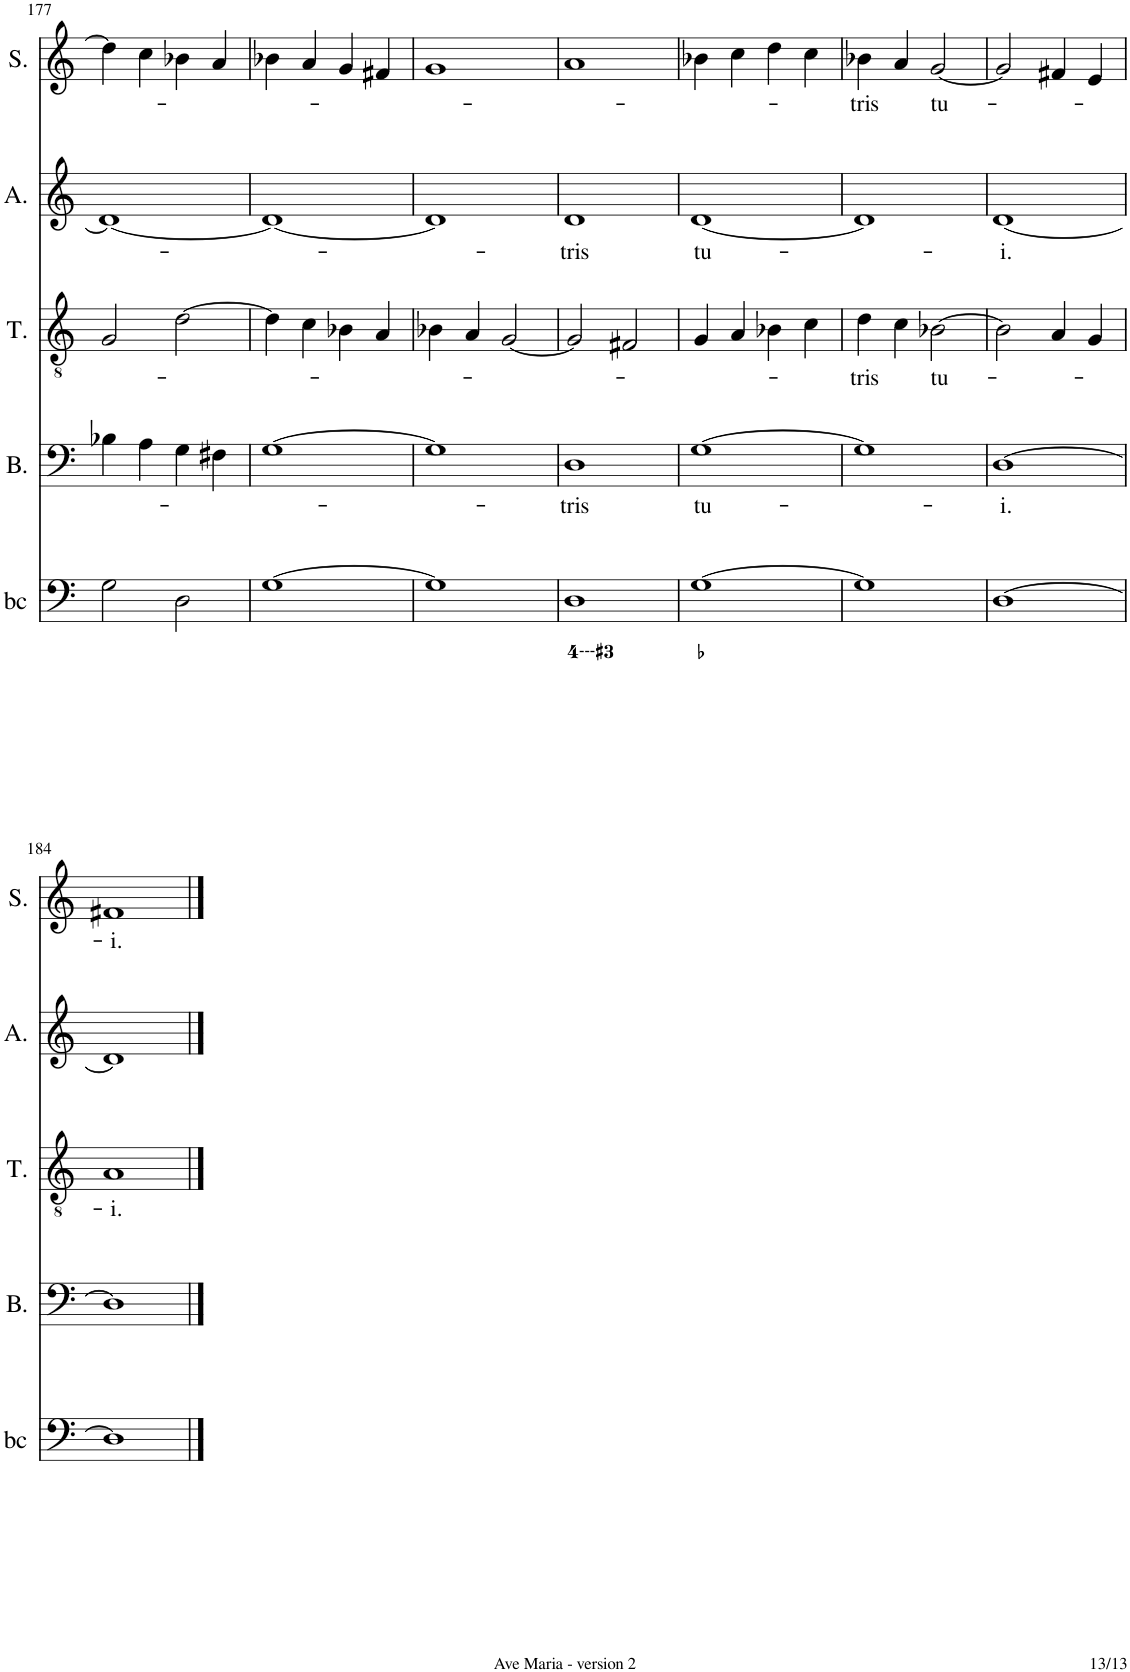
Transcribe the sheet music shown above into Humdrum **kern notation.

**kern	**kern	**text	**kern	**text	**kern	**text	**kern	**text
*part5	*part4	*part4	*part3	*part3	*part2	*part2	*part1	*part1
*staff5	*staff4	*staff4	*staff3	*staff3	*staff2	*staff2	*staff1	*staff1
*I"Continuo	*I"Basse	*	*I"Ténor	*	*I"Alto	*	*I"Soprano	*
*	*I'B.	*	*I'T.	*	*I'A.	*	*I'S.	*
!!LO:PB:g=z
*clefF4	*clefF4	*	*clefGv2	*	*clefG2	*	*clefG2	*
*k[]	*k[]	*	*k[]	*	*k[]	*	*k[]	*
*M2/2	*M2/2	*	*M2/2	*	*M2/2	*	*M2/2	*
*met(c|)	*met(c|)	*	*met(c|)	*	*met(c|)	*	*met(c|)	*
=177	=177	=177	=177	=177	=177	=177	=177	=177
2G\	4B-X\	.	2G/	.	1d_	.	4dd\]	.
.	4A\	.	.	.	.	.	4cc\	.
2D\	4G\	.	[2d\	.	.	.	4b-X\	.
.	4F#X\	.	.	.	.	.	4a/	.
=178	=178	=178	=178	=178	=178	=178	=178	=178
[1G	[1G	.	4d\]	.	1d_	.	4b-X\	.
.	.	.	4c\	.	.	.	4a/	.
.	.	.	4B-X\	.	.	.	4g/	.
.	.	.	4A/	.	.	.	4f#X/	.
=179	=179	=179	=179	=179	=179	=179	=179	=179
1G]	1G]	.	4B-X\	.	1d]	.	1g	.
.	.	.	4A/	.	.	.	.	.
.	.	.	[2G/	.	.	.	.	.
=180	=180	=180	=180	=180	=180	=180	=180	=180
!	!	!LO:LY:b	!	!	!	!LO:LY:b	!	!
1D	1D	-tris	2G/]	.	1d	tris	1a	.
.	.	.	2F#X/	.	.	.	.	.
=181	=181	=181	=181	=181	=181	=181	=181	=181
!	!	!LO:LY:b	!	!	!	!LO:LY:b	!	!
[1G	[1G	tu-	4G/	.	[1d	tu-	4b-X\	.
.	.	.	4A/	.	.	.	4cc\	.
.	.	.	4B-X\	.	.	.	4dd\	.
.	.	.	4c\	.	.	.	4cc\	.
=182	=182	=182	=182	=182	=182	=182	=182	=182
!	!	!	!	!LO:LY:b	!	!	!	!LO:LY:b
1G]	1G]	.	4d\	-tris	1d]	.	4b-X\	-tris
.	.	.	4c\	.	.	.	4a/	.
!	!	!	!	!LO:LY:b	!	!	!	!LO:LY:b
.	.	.	[2B-X\	tu-	.	.	[2g/	tu-
=183	=183	=183	=183	=183	=183	=183	=183	=183
!	!	!LO:LY:b	!	!	!	!LO:LY:b	!	!
[1D	[1D	-i.	2B-\]	.	[1d	-i.	2g/]	.
.	.	.	4A/	.	.	.	4f#X/	.
.	.	.	4G/	.	.	.	4e/	.
!!LO:LB:g=z
=184	=184	=184	=184	=184	=184	=184	=184	=184
!	!	!	!	!LO:LY:b	!	!	!	!LO:LY:b
1D]	1D]	.	1A	-i.	1d]	.	1f#X	-i.
==	==	==	==	==	==	==	==	==
*-	*-	*-	*-	*-	*-	*-	*-	*-
